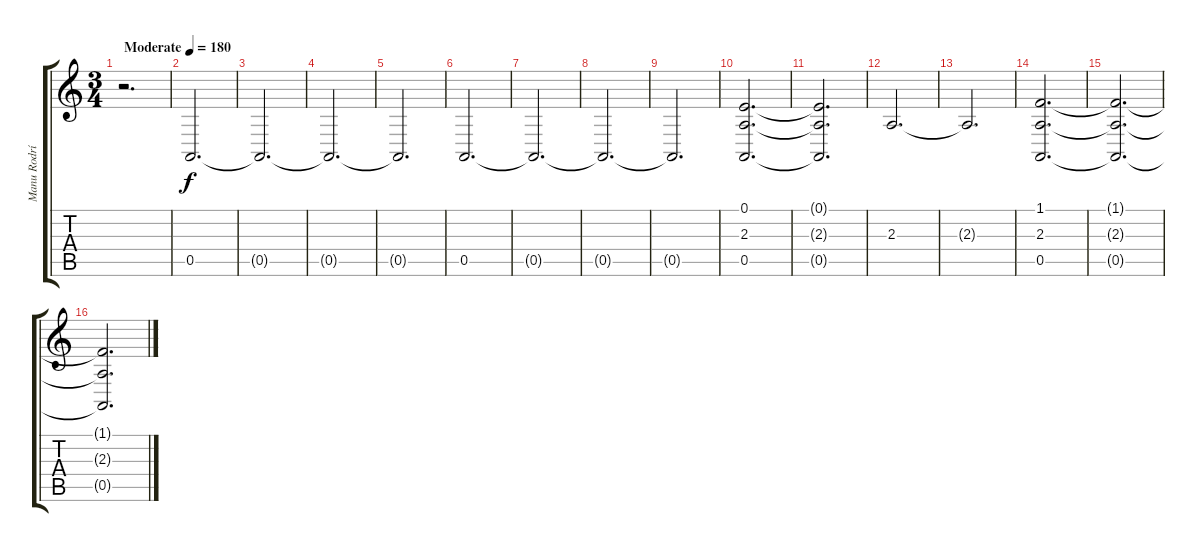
\track ("Manu Rodríguez" "Manu Rodrí") {instrument stringensemble1}
\staff {score tabs}
\tuning (E4 B3 G3 D3 A2 E2) {hide}
\ts (3 4)
\tempo (180 "Moderate")
\clef g2
\ks c
r.2{d dy f instrument stringensemble1} |
0.5.2{d} |
0.5{t}.2{d} |
0.5{t}.2{d} |
0.5{t}.2{d} |
0.5.2{d} |
0.5{t}.2{d} |
0.5{t}.2{d} |
0.5{t}.2{d} |
(0.1 2.3 0.5).2{d} |
(0.1{t} 2.3{t} 0.5{t}).2{d} |
2.3.2{d} |
2.3{t}.2{d} |
(1.1 2.3 0.5).2{d} |
(1.1{t} 2.3{t} 0.5{t}).2{d} |
(1.1{t} 2.3{t} 0.5{t}).2{d}
